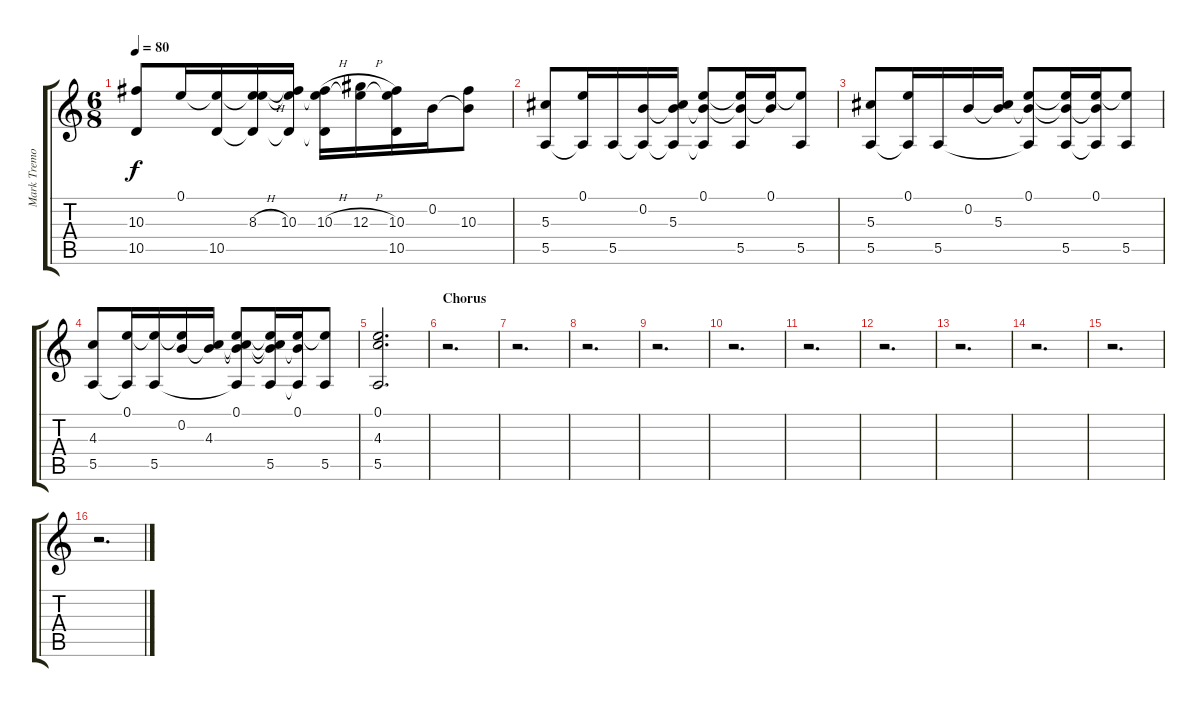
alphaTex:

\track ("Mark Tremonti Acoustic" "Mark Tremo") {instrument acousticguitarsteel}
\staff {score tabs}
\tuning (E4 B3 Ab3 B2 E2 B1) {hide}
\ts (6 8)
\tempo 80
\clef g2
\ks c
(10.3 10.5).8{dy f} 0.1.16 (0.1{t} 10.5).16 (0.1{t} 8.3{h} 10.5{t}).16 (0.1{t} 10.3 10.5{t}).16 (0.1{t} 10.3{h} 10.5{t}).16 (0.1{t} 12.3{h}).16 (0.1{t} 10.3 10.5).16 0.2.16 (0.2{t} 10.3).8 |
(5.3 5.5).8 (0.1 5.5{t}).16 5.5.16 (0.2 5.5{t}).16 (0.2{t} 5.3 5.5{t}).16 (0.1 0.2{t} 5.5{t}).8 (0.1{t} 0.2{t} 5.5).16 (0.1 0.2{t}).16 (0.1{t} 5.5).8 |
(5.3 5.5).8 (0.1 5.5{t}).16 5.5.16 0.2.16 (0.2{t} 5.3).16 (0.1 0.2{t} 5.5{t}).8 (0.1{t} 0.2{t} 5.5).16 (0.1 0.2{t} 5.5{t}).16 (0.1{t} 5.5).8 |
(4.3 5.5).8 (0.1 5.5{t}).16 (0.1{t} 5.5).16 (0.1{t} 0.2).16 (0.2{t} 4.3).16 (0.1 0.2{t} 4.3{t} 5.5{t}).8 (0.1{t} 0.2{t} 4.3{t} 5.5).16 (0.1 0.2{t} 5.5{t}).16 (0.1{t} 5.5).8 |
(0.1 4.3 5.5).2{d} |
\section ("" "Chorus")
r.2{d} |
r.2{d} |
r.2{d} |
r.2{d} |
r.2{d} |
r.2{d} |
r.2{d} |
r.2{d} |
r.2{d} |
r.2{d} |
r.2{d}
